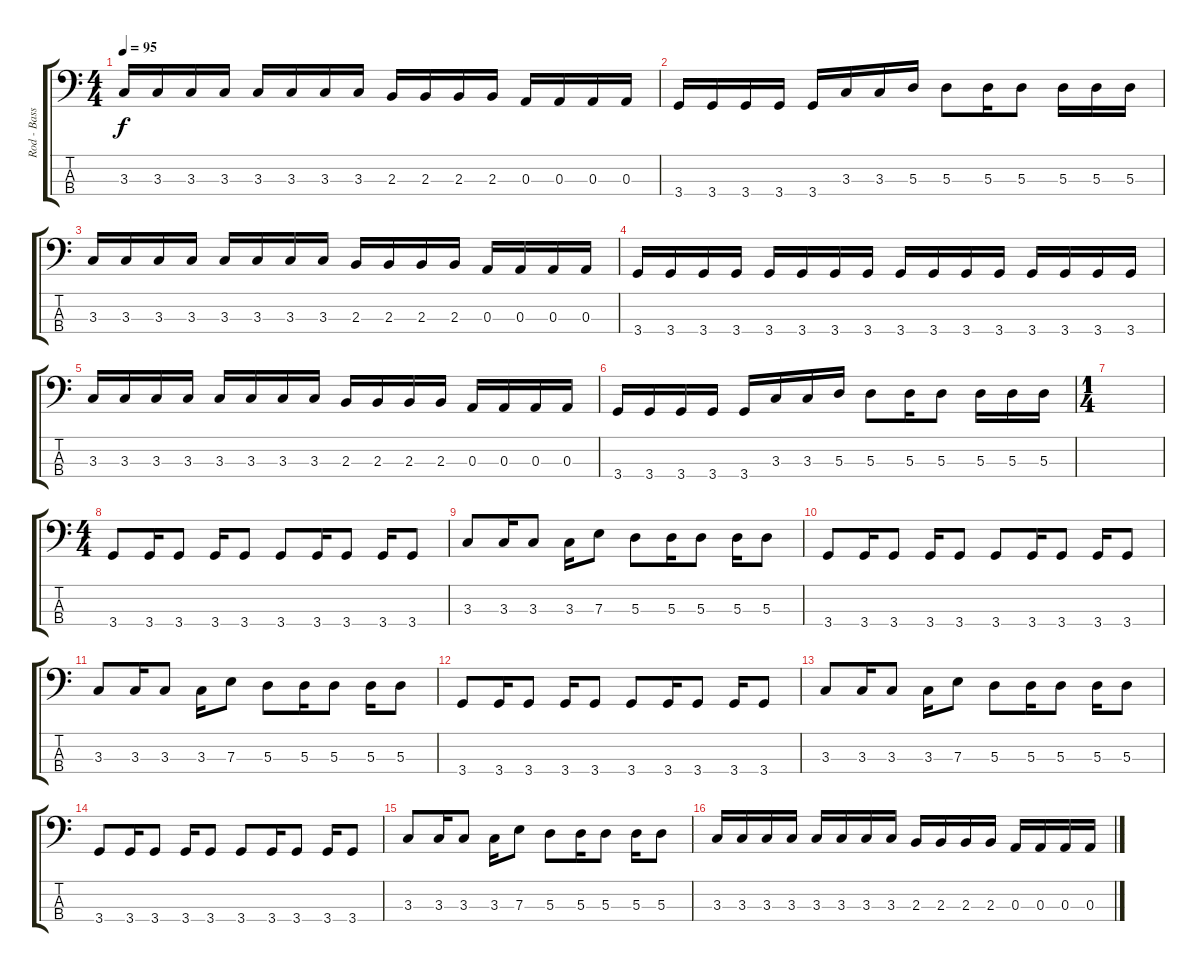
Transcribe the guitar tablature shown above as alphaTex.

\track ("Rod - Bass" "Rod - Bass") {instrument electricbassfinger}
\staff {score tabs}
\tuning (G2 D2 A1 E1) {hide}
\ts (4 4)
\tempo 95
\clef f4
\ks c
3.3.16{dy f} 3.3.16 3.3.16 3.3.16 3.3.16 3.3.16 3.3.16 3.3.16 2.3.16 2.3.16 2.3.16 2.3.16 0.3.16 0.3.16 0.3.16 0.3.16 |
3.4.16 3.4.16 3.4.16 3.4.16 3.4.16 3.3.16 3.3.16 5.3.16 5.3.8 5.3.16 5.3.8 5.3.16 5.3.16 5.3.16 |
3.3.16 3.3.16 3.3.16 3.3.16 3.3.16 3.3.16 3.3.16 3.3.16 2.3.16 2.3.16 2.3.16 2.3.16 0.3.16 0.3.16 0.3.16 0.3.16 |
3.4.16 3.4.16 3.4.16 3.4.16 3.4.16 3.4.16 3.4.16 3.4.16 3.4.16 3.4.16 3.4.16 3.4.16 3.4.16 3.4.16 3.4.16 3.4.16 |
3.3.16 3.3.16 3.3.16 3.3.16 3.3.16 3.3.16 3.3.16 3.3.16 2.3.16 2.3.16 2.3.16 2.3.16 0.3.16 0.3.16 0.3.16 0.3.16 |
3.4.16 3.4.16 3.4.16 3.4.16 3.4.16 3.3.16 3.3.16 5.3.16 5.3.8 5.3.16 5.3.8 5.3.16 5.3.16 5.3.16 |
\ts (1 4)
|
\ts (4 4)
3.4.8 3.4.16 3.4.8 3.4.16 3.4.8 3.4.8 3.4.16 3.4.8 3.4.16 3.4.8 |
3.3.8 3.3.16 3.3.8 3.3.16 7.3.8 5.3.8 5.3.16 5.3.8 5.3.16 5.3.8 |
3.4.8 3.4.16 3.4.8 3.4.16 3.4.8 3.4.8 3.4.16 3.4.8 3.4.16 3.4.8 |
3.3.8 3.3.16 3.3.8 3.3.16 7.3.8 5.3.8 5.3.16 5.3.8 5.3.16 5.3.8 |
3.4.8 3.4.16 3.4.8 3.4.16 3.4.8 3.4.8 3.4.16 3.4.8 3.4.16 3.4.8 |
3.3.8 3.3.16 3.3.8 3.3.16 7.3.8 5.3.8 5.3.16 5.3.8 5.3.16 5.3.8 |
3.4.8 3.4.16 3.4.8 3.4.16 3.4.8 3.4.8 3.4.16 3.4.8 3.4.16 3.4.8 |
3.3.8 3.3.16 3.3.8 3.3.16 7.3.8 5.3.8 5.3.16 5.3.8 5.3.16 5.3.8 |
3.3.16 3.3.16 3.3.16 3.3.16 3.3.16 3.3.16 3.3.16 3.3.16 2.3.16 2.3.16 2.3.16 2.3.16 0.3.16 0.3.16 0.3.16 0.3.16
